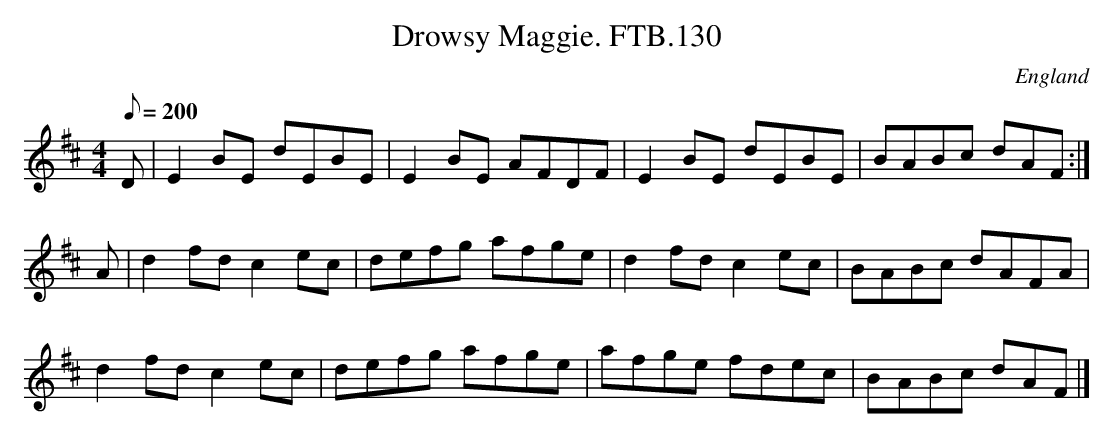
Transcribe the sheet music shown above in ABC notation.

X:1
T:Drowsy Maggie. FTB.130
M:4/4
L:1/8
Q:200
O:England
K:D major
D|E2BE dEBE|E2BE AFDF|E2BE dEBE|BABc dAF:|
A|d2fdc2ec|defg afge|d2fdc2ec|BABc dAFA|
d2fdc2ec|defg afge|afge fdec|BABc dAF|]
